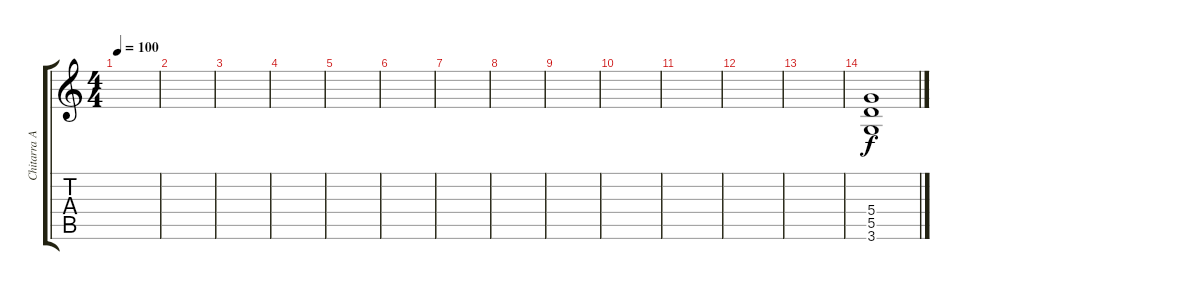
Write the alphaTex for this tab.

\track ("Chitarra Acustica 1" "Chitarra A") {solo instrument acousticguitarsteel}
\staff {score tabs}
\tuning (E4 B3 G3 D3 A2 E2) {hide}
\ts (4 4)
\tempo 100
\clef g2
\ks c
|
|
|
|
|
|
|
|
|
|
|
|
|
(5.4 5.5 3.6).1
